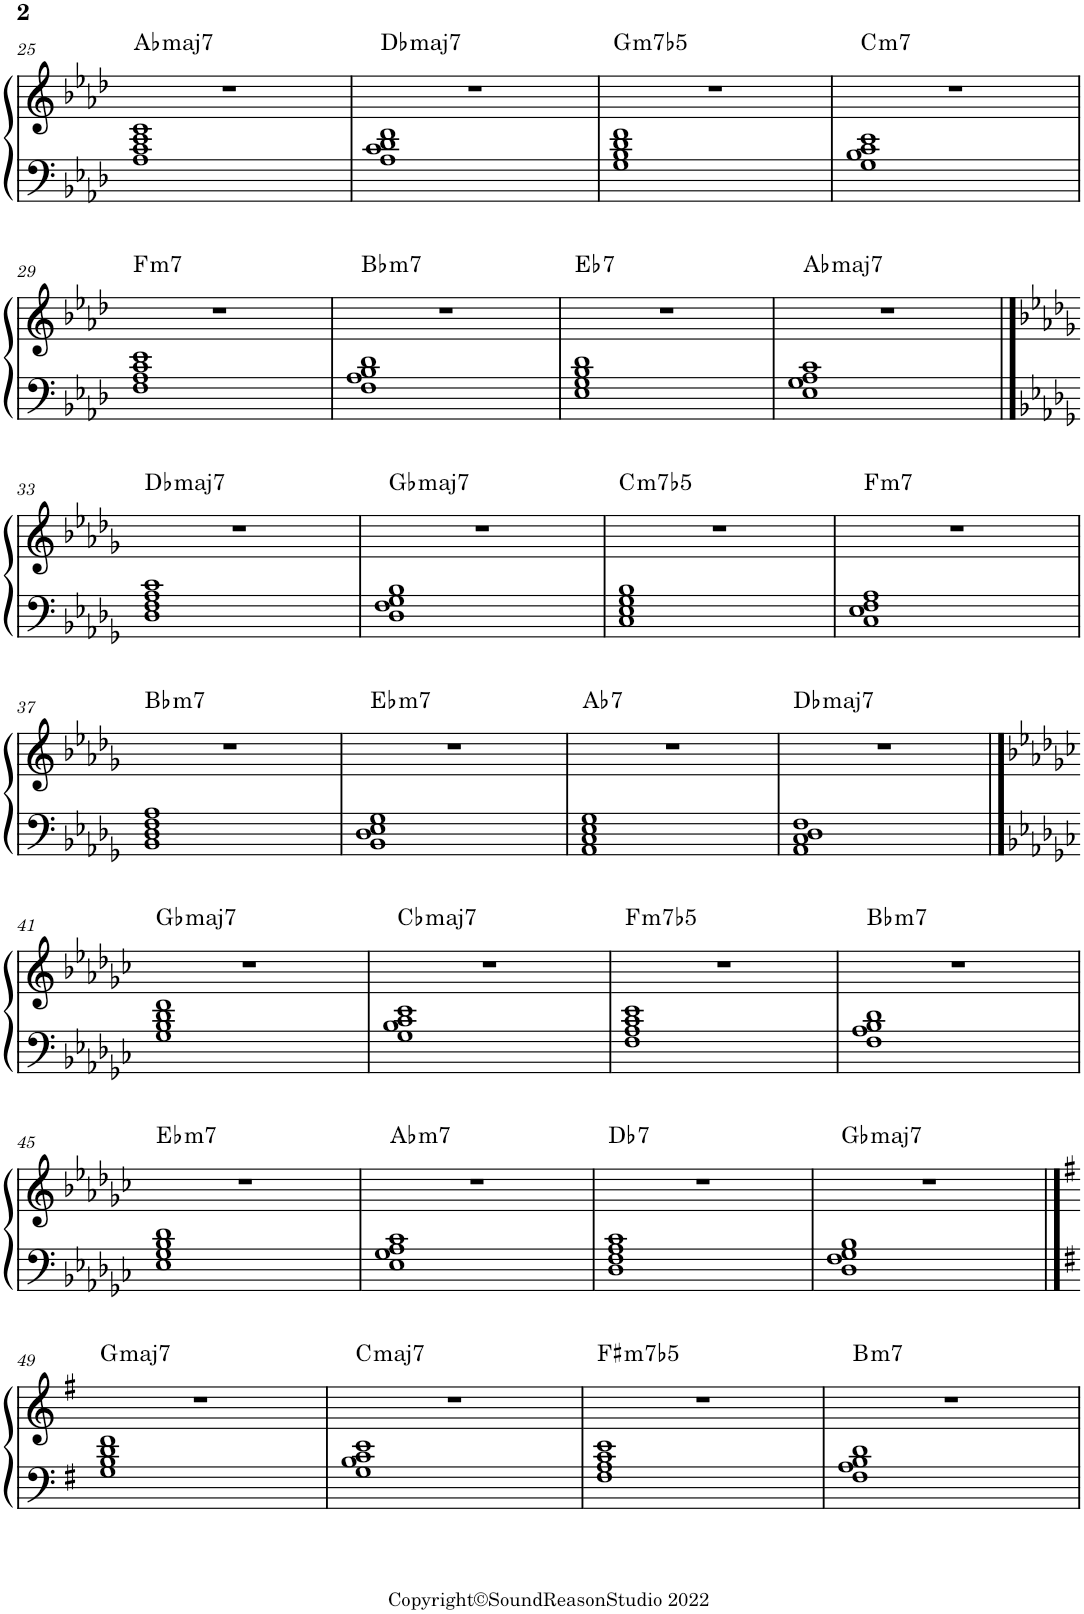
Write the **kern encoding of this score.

**kern	**kern	**harte
*part1	*part1	*part1
*staff2	*staff1	*
*I"Piano	*	*
*I'Pno.	*	*
!!LO:PB:g=z
*clefF4	*clefG2	*
*k[b-e-a-d-]	*k[b-e-a-d-]	*
*M4/4	*M4/4	*
=25	=25	=25
!	!	!LO:H:kt=maj7
1A- 1c 1e- 1g	1r	Ab:maj7
=26	=26	=26
!	!	!LO:H:kt=maj7
1A- 1c 1d- 1f	1r	Db:maj7
=27	=27	=27
!	!	!LO:H:kt=m7b5
1G 1B- 1d- 1f	1r	G:hdim7
=28	=28	=28
!	!	!LO:H:kt=m7
1G 1B- 1c 1e-	1r	C:min7
!!LO:LB:g=z
=29	=29	=29
!	!	!LO:H:kt=m7
1F 1A- 1c 1e-	1r	F:min7
=30	=30	=30
!	!	!LO:H:kt=m7
1F 1A- 1B- 1d-	1r	Bb:min7
=31	=31	=31
!	!	!LO:H:kt=7
1E- 1G 1B- 1d-	1r	Eb:7
=32	=32	=32
!	!	!LO:H:kt=maj7
1E- 1G 1A- 1c	1r	Ab:maj7
!!LO:LB:g=z
==33	==33	==33
*k[b-e-a-d-g-]	*k[b-e-a-d-g-]	*
!	!	!LO:H:kt=maj7
1D- 1F 1A- 1c	1r	Db:maj7
=34	=34	=34
!	!	!LO:H:kt=maj7
1D- 1F 1G- 1B-	1r	Gb:maj7
=35	=35	=35
!	!	!LO:H:kt=m7b5
1C 1E- 1G- 1B-	1r	C:hdim7
=36	=36	=36
!	!	!LO:H:kt=m7
1C 1E- 1F 1A-	1r	F:min7
!!LO:LB:g=z
=37	=37	=37
!	!	!LO:H:kt=m7
1BB- 1D- 1F 1A-	1r	Bb:min7
=38	=38	=38
!	!	!LO:H:kt=m7
1BB- 1D- 1E- 1G-	1r	Eb:min7
=39	=39	=39
!	!	!LO:H:kt=7
1AA- 1C 1E- 1G-	1r	Ab:7
=40	=40	=40
!	!	!LO:H:kt=maj7
1AA- 1C 1D- 1F	1r	Db:maj7
!!LO:LB:g=z
==41	==41	==41
*k[b-e-a-d-g-c-]	*k[b-e-a-d-g-c-]	*
!	!	!LO:H:kt=maj7
1G- 1B- 1d- 1f	1r	Gb:maj7
=42	=42	=42
!	!	!LO:H:kt=maj7
1G- 1B- 1c- 1e-	1r	Cb:maj7
=43	=43	=43
!	!	!LO:H:kt=m7b5
1F 1A- 1c- 1e-	1r	F:hdim7
=44	=44	=44
!	!	!LO:H:kt=m7
1F 1A- 1B- 1d-	1r	Bb:min7
!!LO:LB:g=z
=45	=45	=45
!	!	!LO:H:kt=m7
1E- 1G- 1B- 1d-	1r	Eb:min7
=46	=46	=46
!	!	!LO:H:kt=m7
1E- 1G- 1A- 1c-	1r	Ab:min7
=47	=47	=47
!	!	!LO:H:kt=7
1D- 1F 1A- 1c-	1r	Db:7
=48	=48	=48
!	!	!LO:H:kt=maj7
1D- 1F 1G- 1B-	1r	Gb:maj7
!!LO:LB:g=z
==49	==49	==49
*k[f#]	*k[f#]	*
!	!	!LO:H:kt=maj7
1G 1B 1d 1f#	1r	G:maj7
=50	=50	=50
!	!	!LO:H:kt=maj7
1G 1B 1c 1e	1r	C:maj7
=51	=51	=51
!	!	!LO:H:kt=m7b5
1F# 1A 1c 1e	1r	F#:hdim7
=52	=52	=52
!	!	!LO:H:kt=m7
1F# 1A 1B 1d	1r	B:min7
=	=	=
*-	*-	*-
